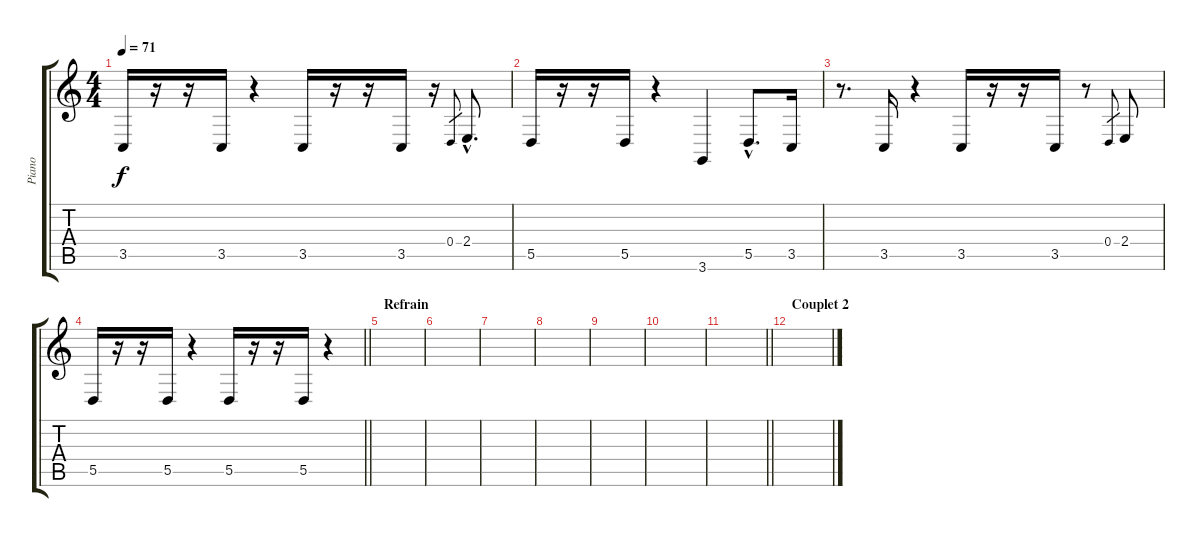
\track ("Piano" "Piano") {instrument acousticgrandpiano}
\staff {score tabs}
\tuning (E4 B3 G3 D3 A2 E2) {hide}
\ts (4 4)
\tempo 71
\clef g2
\ks c
3.5.16{dy f} r.16 r.16 3.5.16 r.4 3.5.16 r.16 r.16 3.5.16 r.16 0.4.8{gr} 2.4{hac}.8{d} |
5.5.16 r.16 r.16 5.5.16 r.4 3.6.4 5.5{hac}.8{d} 3.5.16 |
r.8{d} 3.5.16 r.4 3.5.16 r.16 r.16 3.5.16 r.8 0.4.8{gr} 2.4.8 |
\barLineRight lightlight
5.5.16 r.16 r.16 5.5.16 r.4 5.5.16 r.16 r.16 5.5.16 r.4 |
\section ("" "Refrain")
|
|
|
|
|
|
\barLineRight lightlight
|
\section ("" "Couplet 2")
